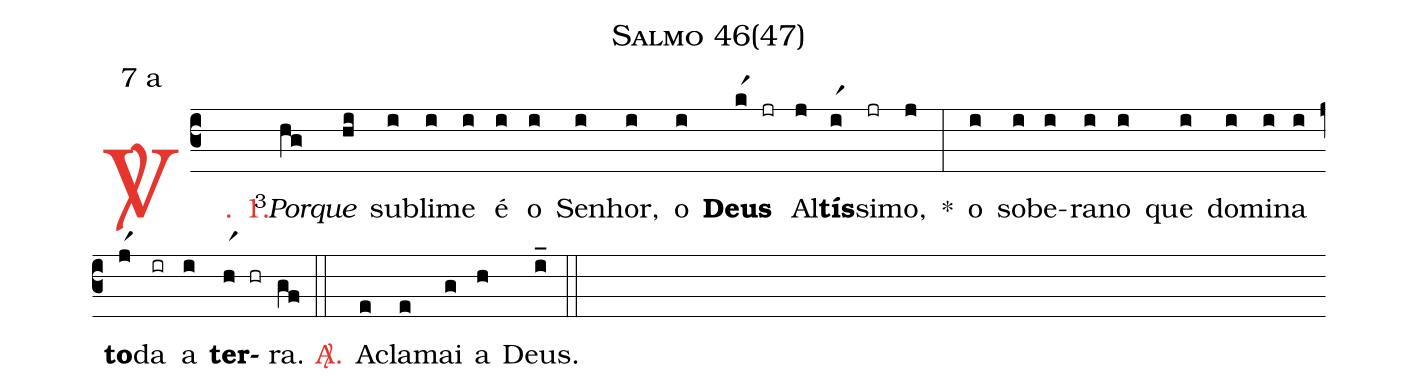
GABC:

name: Salmo 46(47);
mode: 7;
mode-differentia: a;
%%
(c3)

<c><sp>V/</sp>. 1.</c>() <v>\VSup{3}</v><i>Por</i>(hg)<i>que</i>(hi) su(i)bli(i)me(i) é(i) o(i) Se(i)nhor,(i) o(i) <b>Deus</b>(kr1 jr) Al(j)<b>tís</b>(ir1)si(jr)mo,(j) *(:) o(i) so(i)be(i)ra(i)no(i) que(i) do(i)mi(i)na(i) <b>to</b>(jr1)da(ir) a(i) <b>ter</b>(hr1 hr)ra.(gf) (::)

<nlba><c><sp>A/</sp>.</c>() A</nlba>(e)cla(e)mai(g) a(h) Deus.(i_) (::)
